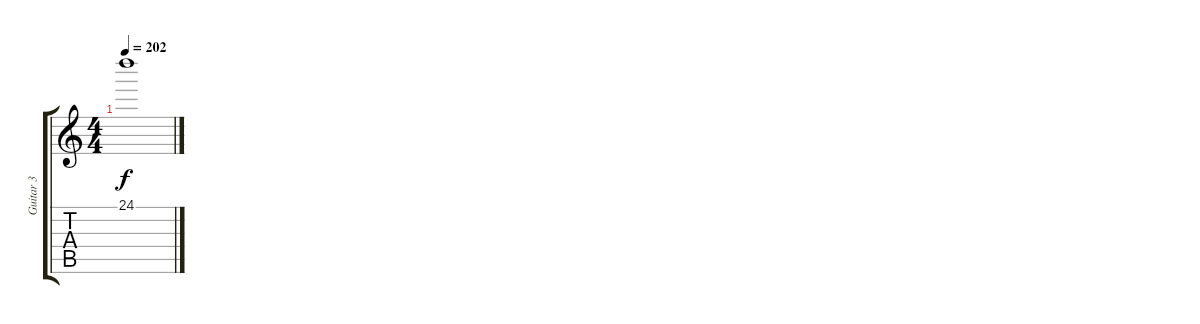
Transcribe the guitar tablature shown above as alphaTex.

\track ("Guitar 3" "Guitar 3") {instrument distortionguitar}
\staff {score tabs}
\tuning (D4 A3 F3 C3 G2 D2) {hide}
\ts (4 4)
\tempo 202
\clef g2
\ks c
24.1{t}.1{dy f}
